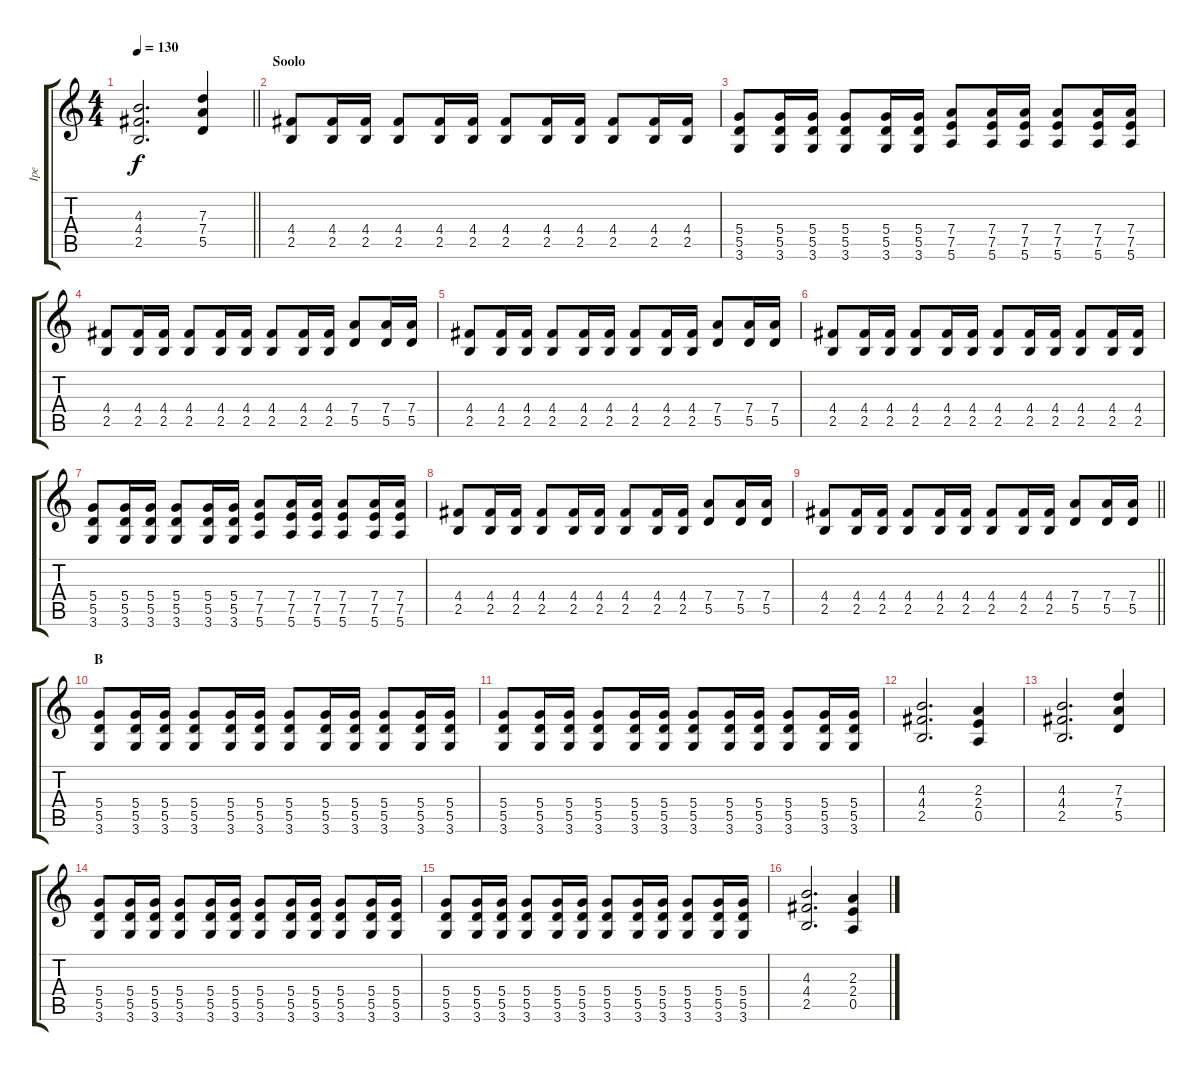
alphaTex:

\track ("Ipe" "Ipe") {instrument overdrivenguitar}
\staff {score tabs}
\tuning (E4 B3 G3 D3 A2 E2) {hide}
\ts (4 4)
\tempo 130
\clef g2
\barLineRight lightlight
\ks c
(4.3 4.4 2.5).2{d dy f} (7.3 7.4 5.5).4 |
\section ("" "Soolo")
(4.4 2.5).8 (4.4 2.5).16 (4.4 2.5).16 (4.4 2.5).8 (4.4 2.5).16 (4.4 2.5).16 (4.4 2.5).8 (4.4 2.5).16 (4.4 2.5).16 (4.4 2.5).8 (4.4 2.5).16 (4.4 2.5).16 |
(5.4 5.5 3.6).8 (5.4 5.5 3.6).16 (5.4 5.5 3.6).16 (5.4 5.5 3.6).8 (5.4 5.5 3.6).16 (5.4 5.5 3.6).16 (7.4 7.5 5.6).8 (7.4 7.5 5.6).16 (7.4 7.5 5.6).16 (7.4 7.5 5.6).8 (7.4 7.5 5.6).16 (7.4 7.5 5.6).16 |
(4.4 2.5).8 (4.4 2.5).16 (4.4 2.5).16 (4.4 2.5).8 (4.4 2.5).16 (4.4 2.5).16 (4.4 2.5).8 (4.4 2.5).16 (4.4 2.5).16 (7.4 5.5).8 (7.4 5.5).16 (7.4 5.5).16 |
(4.4 2.5).8 (4.4 2.5).16 (4.4 2.5).16 (4.4 2.5).8 (4.4 2.5).16 (4.4 2.5).16 (4.4 2.5).8 (4.4 2.5).16 (4.4 2.5).16 (7.4 5.5).8 (7.4 5.5).16 (7.4 5.5).16 |
(4.4 2.5).8 (4.4 2.5).16 (4.4 2.5).16 (4.4 2.5).8 (4.4 2.5).16 (4.4 2.5).16 (4.4 2.5).8 (4.4 2.5).16 (4.4 2.5).16 (4.4 2.5).8 (4.4 2.5).16 (4.4 2.5).16 |
(5.4 5.5 3.6).8 (5.4 5.5 3.6).16 (5.4 5.5 3.6).16 (5.4 5.5 3.6).8 (5.4 5.5 3.6).16 (5.4 5.5 3.6).16 (7.4 7.5 5.6).8 (7.4 7.5 5.6).16 (7.4 7.5 5.6).16 (7.4 7.5 5.6).8 (7.4 7.5 5.6).16 (7.4 7.5 5.6).16 |
(4.4 2.5).8 (4.4 2.5).16 (4.4 2.5).16 (4.4 2.5).8 (4.4 2.5).16 (4.4 2.5).16 (4.4 2.5).8 (4.4 2.5).16 (4.4 2.5).16 (7.4 5.5).8 (7.4 5.5).16 (7.4 5.5).16 |
\barLineRight lightlight
(4.4 2.5).8 (4.4 2.5).16 (4.4 2.5).16 (4.4 2.5).8 (4.4 2.5).16 (4.4 2.5).16 (4.4 2.5).8 (4.4 2.5).16 (4.4 2.5).16 (7.4 5.5).8 (7.4 5.5).16 (7.4 5.5).16 |
\section ("" "B")
(5.4 5.5 3.6).8 (5.4 5.5 3.6).16 (5.4 5.5 3.6).16 (5.4 5.5 3.6).8 (5.4 5.5 3.6).16 (5.4 5.5 3.6).16 (5.4 5.5 3.6).8 (5.4 5.5 3.6).16 (5.4 5.5 3.6).16 (5.4 5.5 3.6).8 (5.4 5.5 3.6).16 (5.4 5.5 3.6).16 |
(5.4 5.5 3.6).8 (5.4 5.5 3.6).16 (5.4 5.5 3.6).16 (5.4 5.5 3.6).8 (5.4 5.5 3.6).16 (5.4 5.5 3.6).16 (5.4 5.5 3.6).8 (5.4 5.5 3.6).16 (5.4 5.5 3.6).16 (5.4 5.5 3.6).8 (5.4 5.5 3.6).16 (5.4 5.5 3.6).16 |
(4.3 4.4 2.5).2{d} (2.3 2.4 0.5).4 |
(4.3 4.4 2.5).2{d} (7.3 7.4 5.5).4 |
(5.4 5.5 3.6).8 (5.4 5.5 3.6).16 (5.4 5.5 3.6).16 (5.4 5.5 3.6).8 (5.4 5.5 3.6).16 (5.4 5.5 3.6).16 (5.4 5.5 3.6).8 (5.4 5.5 3.6).16 (5.4 5.5 3.6).16 (5.4 5.5 3.6).8 (5.4 5.5 3.6).16 (5.4 5.5 3.6).16 |
(5.4 5.5 3.6).8 (5.4 5.5 3.6).16 (5.4 5.5 3.6).16 (5.4 5.5 3.6).8 (5.4 5.5 3.6).16 (5.4 5.5 3.6).16 (5.4 5.5 3.6).8 (5.4 5.5 3.6).16 (5.4 5.5 3.6).16 (5.4 5.5 3.6).8 (5.4 5.5 3.6).16 (5.4 5.5 3.6).16 |
(4.3 4.4 2.5).2{d} (2.3 2.4 0.5).4
